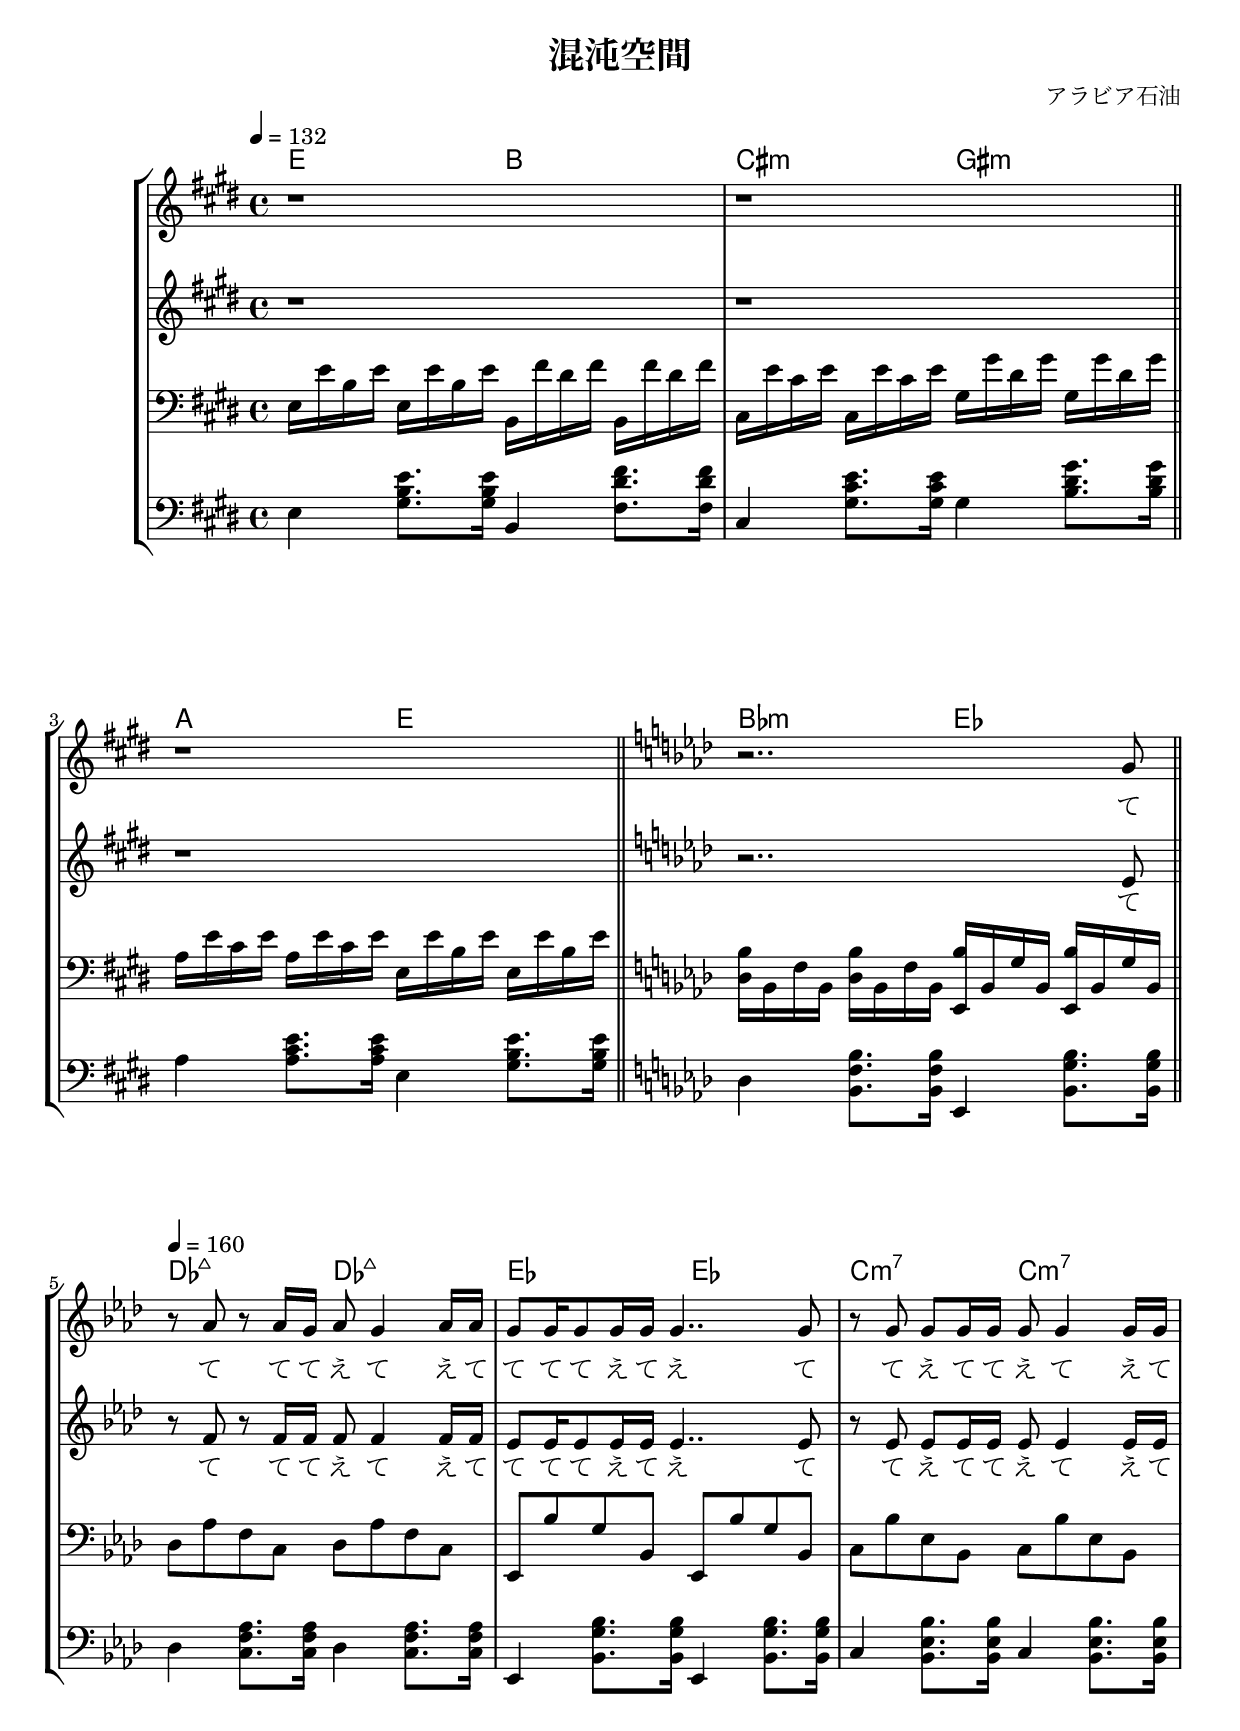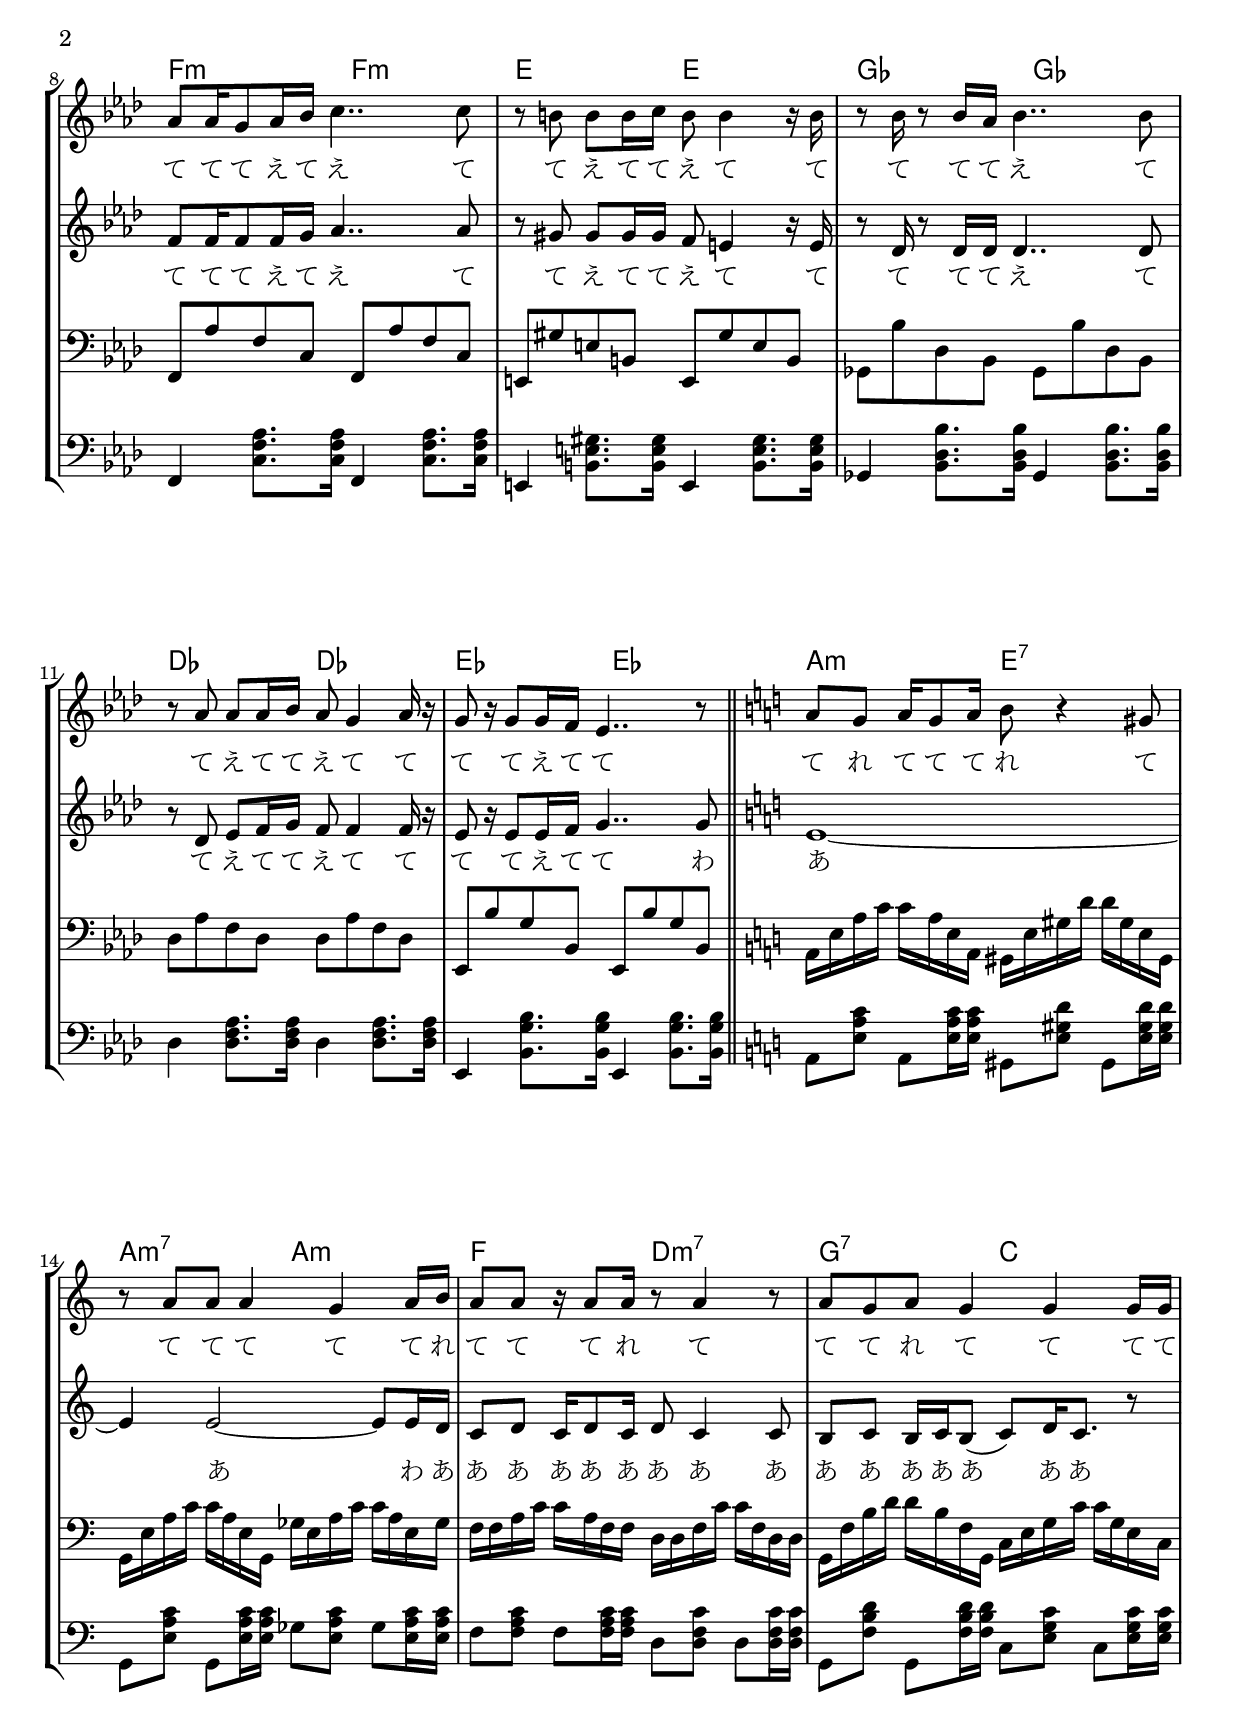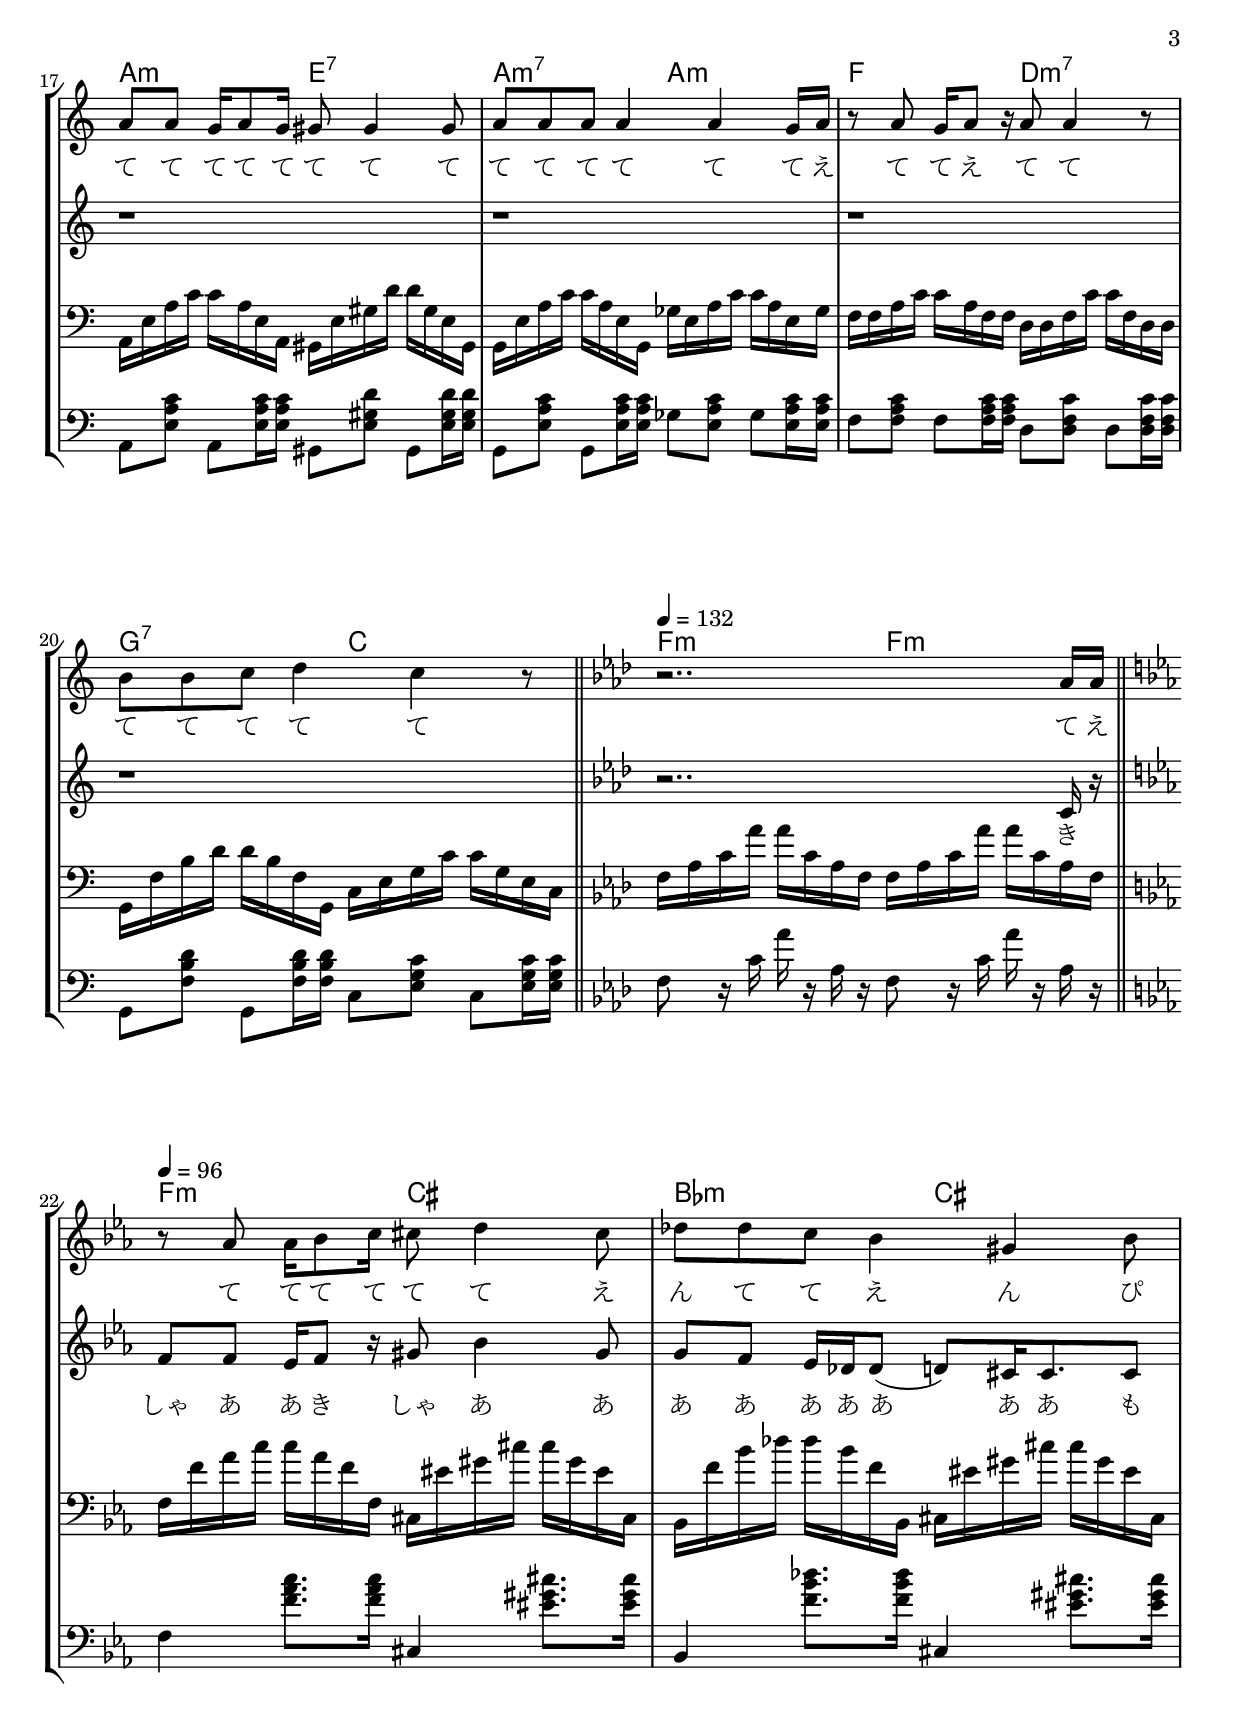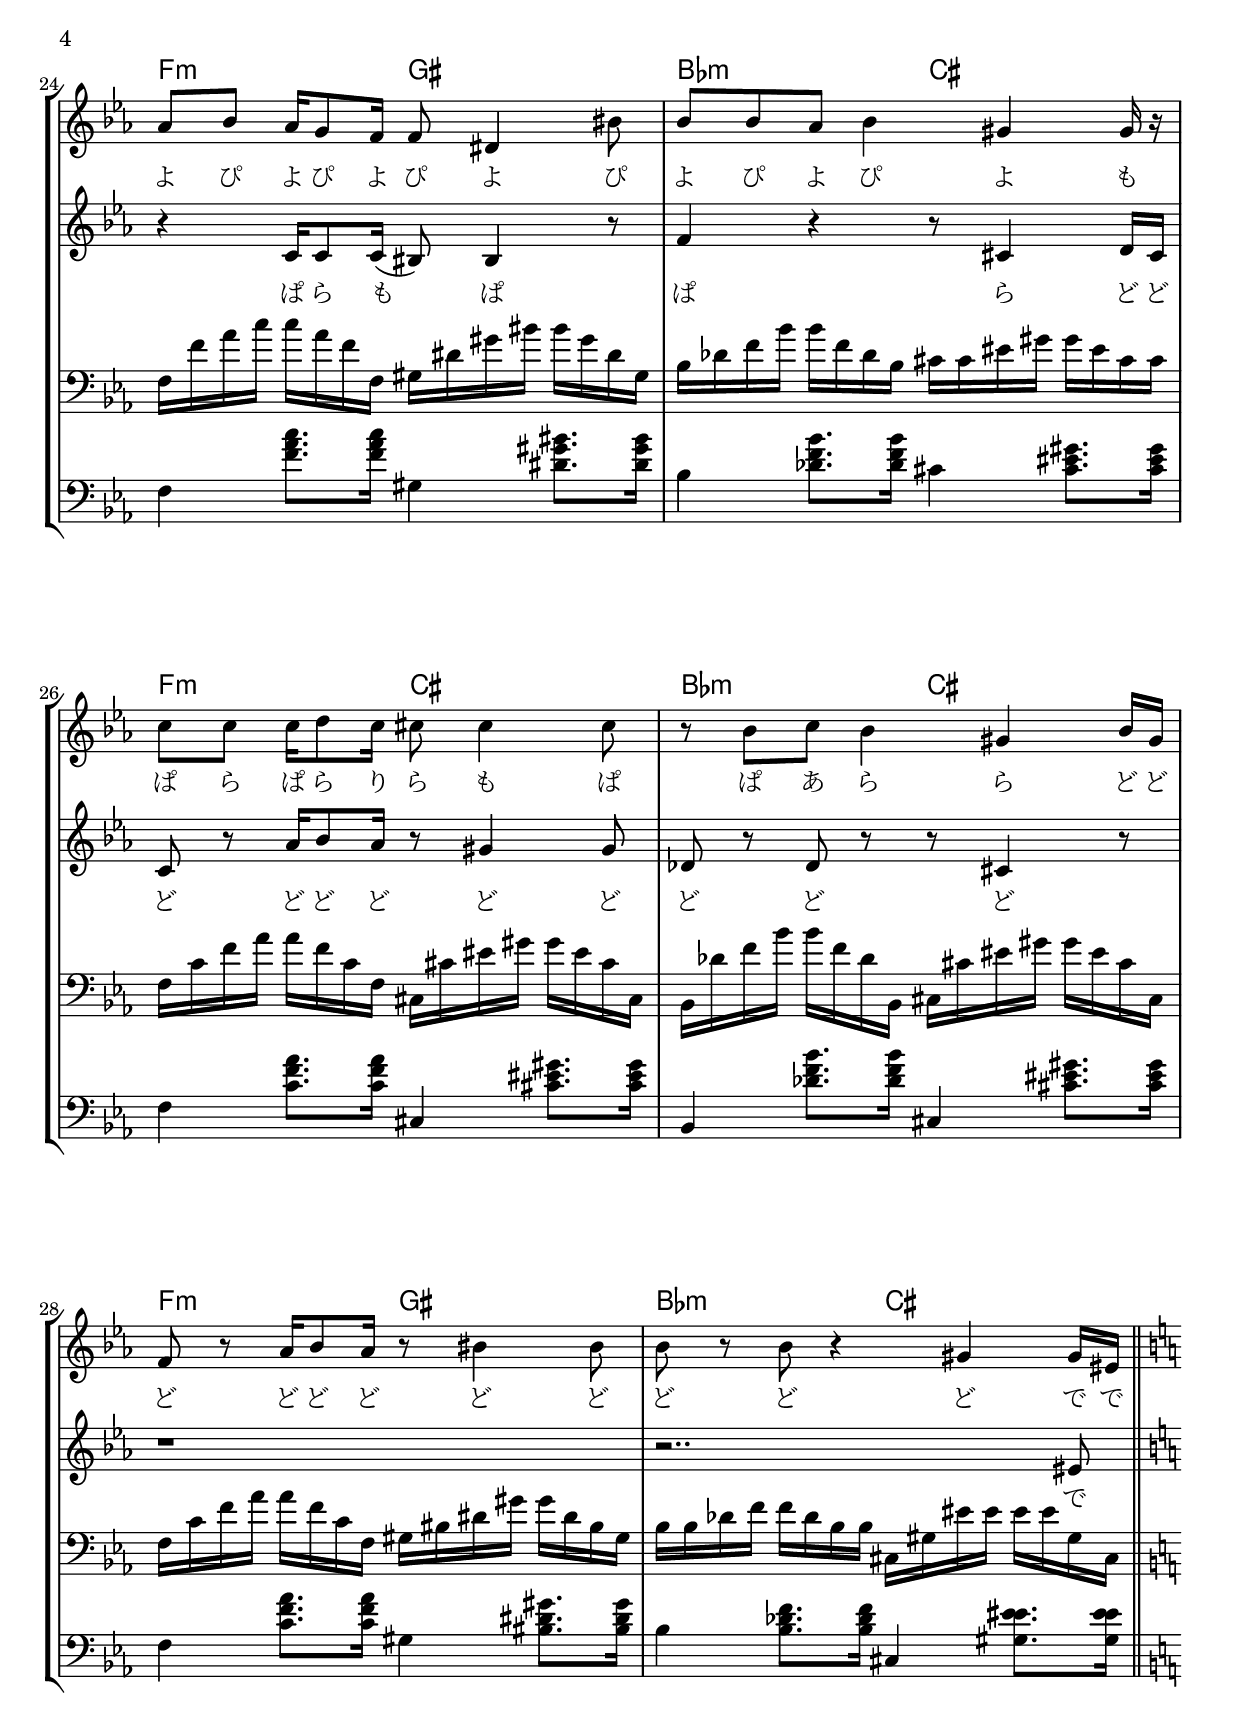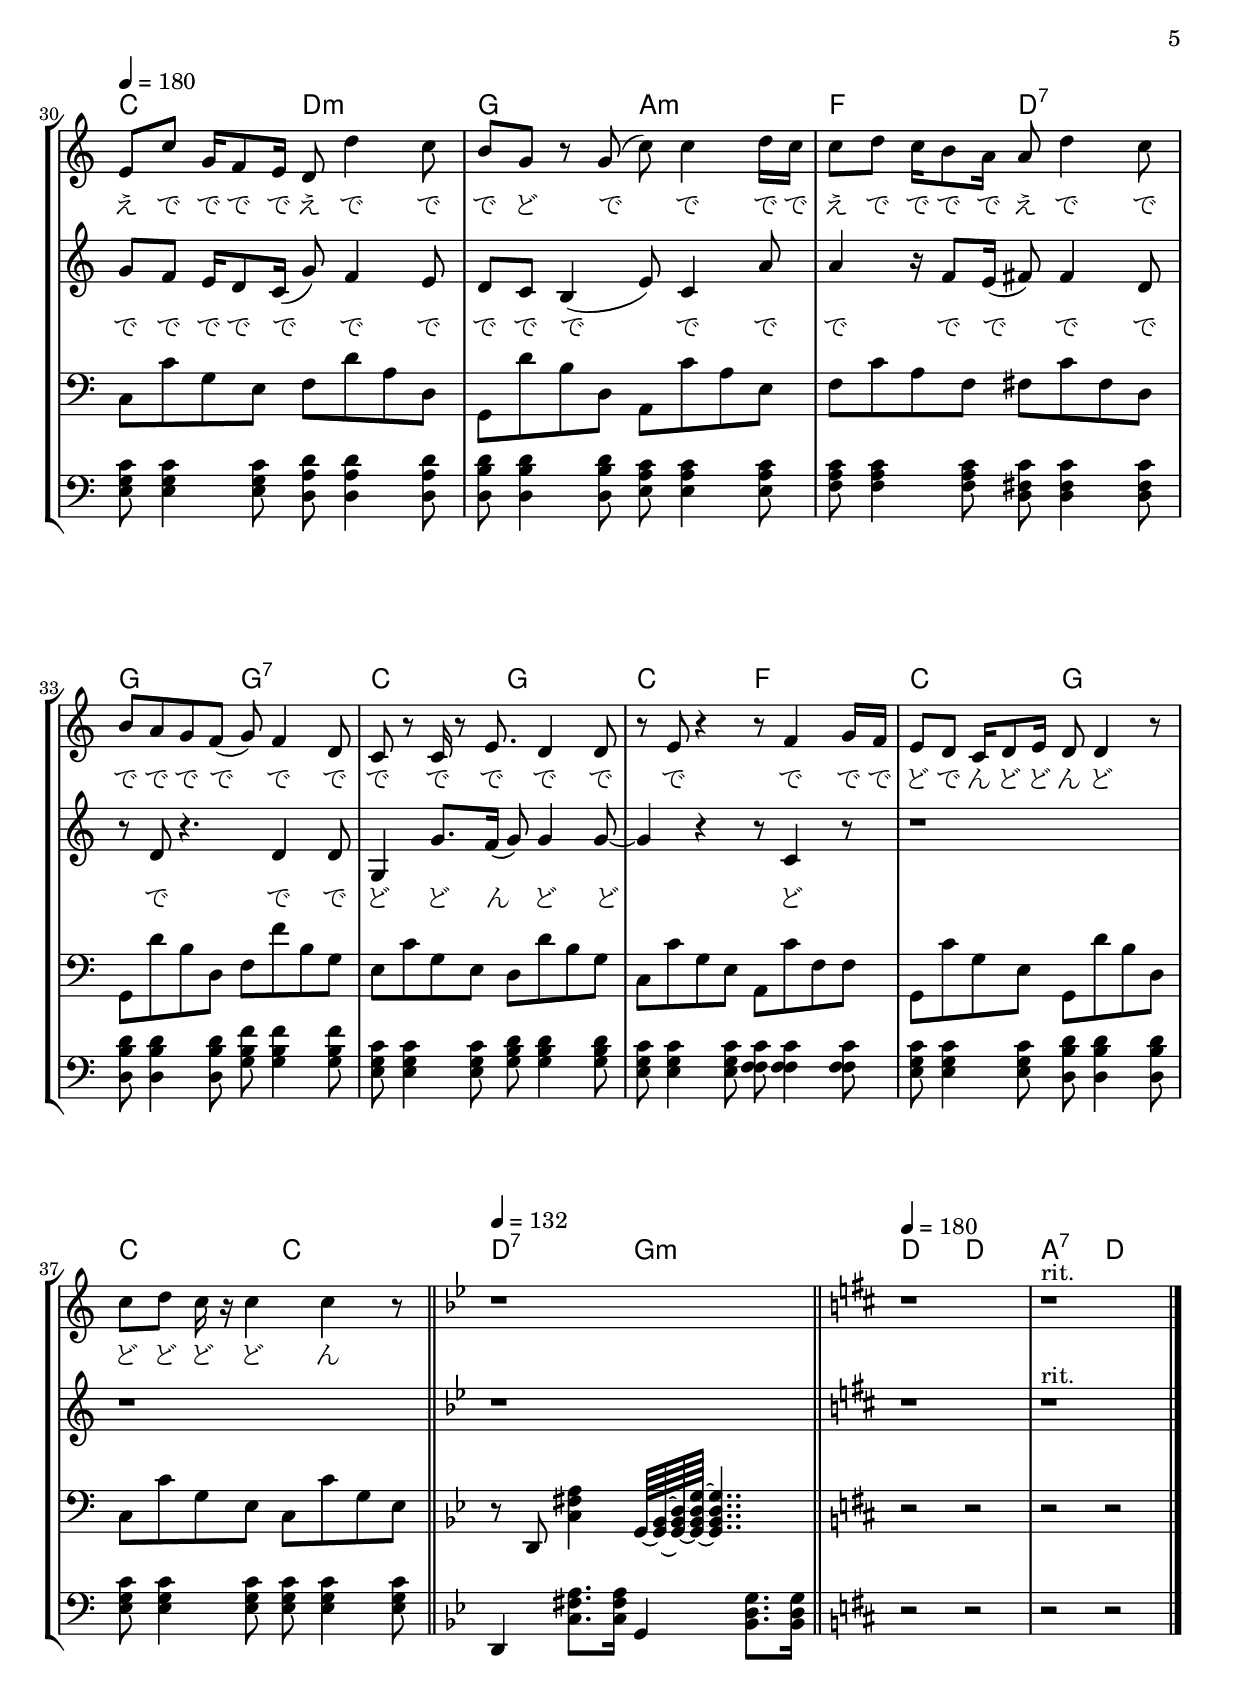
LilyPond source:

\version "2.12.1"

\header {
	title = \markup {混沌空間}
	composer = \markup \center-column {アラビア石油}
}

harmony = \chordmode {
	e2 b cis:m gis:m 

	a e 

	bes:m es 

	des:maj7 des:maj7 es es c:min7 c:min7 f:m f:m e e ges ges des des es es 

	a:m e:7 a:min7 a:m f d:min7 g:7 c a:m e:7 a:min7 a:m f d:min7 g:7 c 

	f:m f:m 

	f:m cis bes:m cis f:m gis bes:m cis f:m cis bes:m cis f:m gis bes:m cis 

	c d:m g a:m f d:7 g g:7 c g c f c g c c 

	d:7 g:m 

	d d a:7 d 
}

melody = {
	\key e \major
	\tempo 4 = 132
	r1 | r1   
	r1   
	\key as \major
	r2.. 
	\set Staff.midiInstrument = #"Distorted Guitar"
	g'8 
		\tempo 4 = 160
r8  as'8  r8  as'16  g'16  as'8  g'4  as'16  as'16 
	g'8  g'16  g'8  g'16  g'16  g'4..  g'8 
	r8  g'8  g'8  g'16  g'16  g'8  g'4  g'16  g'16 
	as'8  as'16  g'8  as'16  bes'16  c''4..  c''8 
	r8  b'8  b'8  b'16  c''16  b'8  b'4  r16  b'16 
	r8  bes'16  r8  bes'16  as'16  bes'4..  bes'8 
	r8  as'8  as'8  as'16  bes'16  as'8  g'4  as'16  r16 
	g'8  r16  g'8  g'16  f'16  es'4..  	\set Staff.midiInstrument = #"Glockenspiel"
	r8 
		\key c \major
a'8  g'8  a'16  g'8  a'16  b'8  r4  gis'8 
	r8  a'8  a'8  a'4  g'4  a'16  b'16 
	a'8  a'8  r16  a'8  a'16  r8  a'4  r8 
	a'8  g'8  a'8  g'4  g'4  g'16  g'16 
	a'8  a'8  g'16  a'8  g'16  gis'8  gis'4  gis'8 
	a'8  a'8  a'8  a'4  a'4  g'16  a'16 
	r8  a'8  g'16  a'8  r16  a'8  a'4  r8 
	b'8  b'8  c''8  d''4  c''4  	r8 	\key as \major
	\tempo 4 = 132
	r2.. 
	\set Staff.midiInstrument = #"Harpsichord"
	as'16  as'16 
		\key es \major
	\tempo 4 = 96
r8  as'8  as'16  bes'8  c''16  cis''8  d''4  cis''8 
	des''8  des''8  c''8  bes'4  gis'4  bes'8 
	as'8  bes'8  as'16  g'8  f'16  f'8  dis'4  bis'8 
	bes'8  bes'8  as'8  bes'4  gis'4  gis'16  r16 
	c''8  c''8  c''16  d''8  c''16  cis''8  cis''4  cis''8 
	r8  bes'8  c''8  bes'4  gis'4  bes'16  gis'16 
	f'8  r8  as'16  bes'8  as'16  r8  bis'4  bis'8 
	bes'8  r8  bes'8  r4  gis'4  	\set Staff.midiInstrument = #"Clav"
	gis'16  eis'16 
		\key c \major
	\tempo 4 = 180
e'8  c''8  g'16  f'8  e'16  d'8  d''4  c''8 
	b'8  g'8  r8  g'8  (c''8)  c''4  d''16  c''16 
	c''8  d''8  c''16  b'8  a'16  a'8  d''4  c''8 
	b'8  a'8  g'8  f'8  (g'8)  f'4  d'8 
	c'8  r8  c'16  r8  e'8.  d'4  d'8 
	r8  e'8  r4  r8  f'4  g'16  f'16 
	e'8  d'8  c'16  d'8  e'16  d'8  d'4  r8 
	c''8  d''8  c''16  r16  c''4  c''4  	r8 	\key bes \major
	\tempo 4 = 132
	r1   
	\key d \major
	\tempo 4 = 180
	r1 | r1^"rit." \bar "|."
}

words = \lyricmode {
	
	
	
	て  て  て  て  え  て  え  て  て  て  て  え  て  え  て  て  え  て  て  え  て  え  て  て  て  て  え  て  え  て  て  え  て  て  え  て  て  て  て  て  え  て  て  え  て  て  え  て  て  て  て  え  て  て  
	て  れ  て  て  て  れ  て  て  て  て  て  て  れ  て  て  て  れ  て  て  て  れ  て  て  て  て  て  て  て  て  て  て  て  て  て  て  て  て  て  て  え  て  て  え  て  て  て  て  て  て  て  
	
	て  え  て  て  て  て  て  て  え  ん  て  て  え  ん  ぴ  よ  ぴ  よ  ぴ  よ  ぴ  よ  ぴ  よ  ぴ  よ  ぴ  よ  も  ぱ  ら  ぱ  ら  り  ら  も  ぱ  ぱ  あ  ら  ら  ど  ど  ど  ど  ど  ど  ど  ど  ど  ど  ど  
	で  で  え  で  で  で  で  え  で  で  で  ど  で  で  で  で  え  で  で  で  で  え  で  で  で  で  で  で  で  で  で  で  で  で  で  で  で  で  で  ど  で  ん  ど  ど  ん  ど  ど  ど  ど  ど  ん  
	
	
}

secondmelody = {
	\key e \major
	\tempo 4 = 132
	r1 | r1   
	r1   
	\key as \major
	r2.. 
	\set Staff.midiInstrument = #"Acoustic Bass"
	es'8 
		\tempo 4 = 160
r8  f'8  r8  f'16  f'16  f'8  f'4  f'16  f'16 
	es'8  es'16  es'8  es'16  es'16  es'4..  es'8 
	r8  es'8  es'8  es'16  es'16  es'8  es'4  es'16  es'16 
	f'8  f'16  f'8  f'16  g'16  as'4..  as'8 
	r8  gis'8  gis'8  gis'16  gis'16  f'8  e'4  r16  e'16 
	r8  des'16  r8  des'16  des'16  des'4..  des'8 
	r8  des'8  es'8  f'16  g'16  f'8  f'4  f'16  r16 
	es'8  r16  es'8  es'16  f'16  g'4..  	\set Staff.midiInstrument = #"Lead 6 (voice)"
	g'8 
		\key c \major
e'1~ 
	e'4  e'2~e'8  e'16  d'16 
	c'8  d'8  c'16  d'8  c'16  d'8  c'4  c'8 
	b8  c'8  b16  c'16  b8  (c'8)  d'16  c'8.  	r8 r1 r1 r1 r1 	\key as \major
	\tempo 4 = 132
	r2.. 
	\set Staff.midiInstrument = #"Bird Tweet"
	c'16  r16 
		\key es \major
	\tempo 4 = 96
f'8  f'8  es'16  f'8  r16  gis'8  bes'4  gis'8 
	g'8  f'8  es'16  des'16  des'8  (d'8)  cis'16  cis'8.  cis'8 
	r4  c'16  c'8  c'16  (bis8)  bis4  r8 
	f'4  r4  r8  cis'4  d'16  cis'16 
	c'8  r8  as'16  bes'8  as'16  r8  gis'4  gis'8 
	des'8  r8  des'8  r8  r8  cis'4  	r8 r1 r2.. 	\set Staff.midiInstrument = #"Taiko Drum"
	eis'8 
		\key c \major
	\tempo 4 = 180
g'8  f'8  e'16  d'8  c'16  (g'8)  f'4  e'8 
	d'8  c'8  b4  (e'8)  c'4  a'8 
	a'4  r16  f'8  e'16  (fis'8)  fis'4  d'8 
	r8  d'8  r4.  d'4  d'8 
	g4  g'8.  f'16  (g'8)  g'4  g'8~ 
	g'4  r4  r8  c'4  	r8 r1 r1 	\key bes \major
	\tempo 4 = 132
	r1   
	\key d \major
	\tempo 4 = 180
	r1 | r1^"rit." \bar "|."
}

secondwords = \lyricmode {
	
	
	
	て  て  て  て  え  て  え  て  て  て  て  え  て  え  て  て  え  て  て  え  て  え  て  て  て  て  え  て  え  て  て  え  て  て  え  て  て  て  て  て  え  て  て  え  て  て  え  て  て  て  て  え  て  て  
	わ  あ  あ  わ  あ  あ  あ  あ  あ  あ  あ  あ  あ  あ  あ  あ  あ  あ  あ  あ  
	
	き  しゃ  あ  あ  き  しゃ  あ  あ  あ  あ  あ  あ  あ  あ  あ  も  ぱ  ら  も  ぱ  ぱ  ら  ど  ど  ど  ど  ど  ど  ど  ど  ど  ど  ど  
	で  で  で  で  で  で  で  で  で  で  で  で  で  で  で  で  で  で  で  で  で  ど  ど  ん  ど  ど  ど  
	
	
}

tempochange = {
	\tempo 4 = 132
	r1 | r1 \bar "||"
	\tempo 4 = 132
	r1 \bar "||"
	\tempo 4 = 132
	r1 \bar "||"
	\tempo 4 = 160
	r1 | r1 | r1 | r1 | r1 | r1 | r1 | r1 \bar "||"
	\tempo 4 = 160
	r1 | r1 | r1 | r1 | r1 | r1 | r1 | r1 \bar "||"
	\tempo 4 = 132
	r1 \bar "||"
	\tempo 4 = 96
	r1 | r1 | r1 | r1 | r1 | r1 | r1 | r1 \bar "||"
	\tempo 4 = 180
	r1 | r1 | r1 | r1 | r1 | r1 | r1 | r1 \bar "||"
	\tempo 4 = 132
	r1 \bar "||"
	\tempo 4 = 180
	r1 | \tempo 4 = 135 r2 \tempo 4 = 120 r2 \bar "|."
}

mainacc = {
	\clef bass
	\set Staff.midiInstrument = #"Flute"
	\key e \major
	\tempo 4 = 132
	e16 e' b e' e e' b e'
	b,16 fis' dis' fis' b, fis' dis' fis'
	cis16 e' cis' e' cis e' cis' e'
	gis16 gis' dis' gis' gis gis' dis' gis'
	\bar "||"

	\set Staff.midiInstrument = #"Flute"
	a16 e' cis' e' a e' cis' e'
	e16 e' b e' e e' b e'
	\bar "||"

	\set Staff.midiInstrument = #"Flute"
	\key as \major
	<des bes>16 bes, f bes, <des bes> bes, f bes,
	<es, bes>16 bes, g bes, <es, bes> bes, g bes,
	\bar "||"

	\set Staff.midiInstrument = #"Fiddle"
	\tempo 4 = 160
	des8 as f c
	des8 as f c
	es,8 bes g bes,
	es,8 bes g bes,
	c8 bes es bes,
	c8 bes es bes,
	f,8 as f c
	f,8 as f c
	e,8 gis e b,
	e,8 gis e b,
	ges,8 bes des bes,
	ges,8 bes des bes,
	des8 as f des
	des8 as f des
	es,8 bes g bes,
	es,8 bes g bes,
	\bar "||"

	\set Staff.midiInstrument = #"Fiddle"
	\key c \major
	a,16 e a c' c' a e a,
	gis,16 e gis d' d' gis e gis,
	g,16 e a c' c' a e g,
	ges16 e a c' c' a e ges
	f16 f a c' c' a f f
	d16 d f c' c' f d d
	g,16 f b d' d' b f g,
	c16 e g c' c' g e c
	a,16 e a c' c' a e a,
	gis,16 e gis d' d' gis e gis,
	g,16 e a c' c' a e g,
	ges16 e a c' c' a e ges
	f16 f a c' c' a f f
	d16 d f c' c' f d d
	g,16 f b d' d' b f g,
	c16 e g c' c' g e c
	\bar "||"

	\set Staff.midiInstrument = #"Bagpipe"
	\key as \major
	\tempo 4 = 132
	f16 as c' as' as' c' as f
	f16 as c' as' as' c' as f
	\bar "||"

	\set Staff.midiInstrument = #"Koto"
	\key es \major
	\tempo 4 = 96
	f16 f' as' c'' c'' as' f' f
	cis16 eis' gis' cis'' cis'' gis' eis' cis
	bes,16 f' bes' des'' des'' bes' f' bes,
	cis16 eis' gis' cis'' cis'' gis' eis' cis
	f16 f' as' c'' c'' as' f' f
	gis16 dis' gis' bis' bis' gis' dis' gis
	bes16 des' f' bes' bes' f' des' bes
	cis'16 cis' eis' gis' gis' eis' cis' cis'
	f16 c' f' as' as' f' c' f
	cis16 cis' eis' gis' gis' eis' cis' cis
	bes,16 des' f' bes' bes' f' des' bes,
	cis16 cis' eis' gis' gis' eis' cis' cis
	f16 c' f' as' as' f' c' f
	gis16 bis dis' gis' gis' dis' bis gis
	bes16 bes des' f' f' des' bes bes
	cis16 gis eis' eis' eis' eis' gis cis
	\bar "||"

	\set Staff.midiInstrument = #"Banjo"
	\key c \major
	\tempo 4 = 180
	c8 c' g e
	f8 d' a d
	g,8 d' b d
	a,8 c' a e
	f8 c' a f
	fis8 c' fis d
	g,8 d' b d
	f8 f' b g
	e8 c' g e
	d8 d' b g
	c8 c' g e
	a,8 c' f f
	g,8 c' g e
	g,8 d' b d
	c8 c' g e
	c8 c' g e
	\bar "||"

	\set Staff.midiInstrument = #"Choir Aahs"
	\key bes \major
	\tempo 4 = 132
	r8 d,8 <c fis a>4
	g,64~ <g,~ bes,~> <g,~ bes,~ d~> <g, bes, d g>~ <g, bes, d g>4..
	\bar "||"

	\set Staff.midiInstrument = #"Acoustic grand"
	\key d \major
	\tempo 4 = 180
	r2
	r2
	r2
	r2
	\bar "|."
}

subacc = {
	\clef bass
	\set Staff.midiInstrument = #"Bright Acoustic"
	\key e \major
	\tempo 4 = 132
	e4 <gis b e'>8. <gis b e'>16
	b,4 <fis dis' fis'>8. <fis dis' fis'>16
	cis4 <gis cis' e'>8. <gis cis' e'>16
	gis4 <b dis' gis'>8. <b dis' gis'>16
	\bar "||"

	\set Staff.midiInstrument = #"Bright Acoustic"
	a4 <a cis' e'>8. <a cis' e'>16
	e4 <gis b e'>8. <gis b e'>16
	\bar "||"

	\set Staff.midiInstrument = #"Bright Acoustic"
	\key as \major
	des4 <bes, f bes>8. <bes, f bes>16
	es,4 <bes, g bes>8. <bes, g bes>16
	\bar "||"

	\set Staff.midiInstrument = #"Lead 3 (calliope)"
	\tempo 4 = 160
	des4 <c f as>8. <c f as>16
	des4 <c f as>8. <c f as>16
	es,4 <bes, g bes>8. <bes, g bes>16
	es,4 <bes, g bes>8. <bes, g bes>16
	c4 <bes, es bes>8. <bes, es bes>16
	c4 <bes, es bes>8. <bes, es bes>16
	f,4 <c f as>8. <c f as>16
	f,4 <c f as>8. <c f as>16
	e,4 <b, e gis>8. <b, e gis>16
	e,4 <b, e gis>8. <b, e gis>16
	ges,4 <bes, des bes>8. <bes, des bes>16
	ges,4 <bes, des bes>8. <bes, des bes>16
	des4 <des f as>8. <des f as>16
	des4 <des f as>8. <des f as>16
	es,4 <bes, g bes>8. <bes, g bes>16
	es,4 <bes, g bes>8. <bes, g bes>16
	\bar "||"

	\set Staff.midiInstrument = #"Piccolo"
	\key c \major
	a,8 <e a c'> a, <e a c'>16 <e a c'>
	gis,8 <e gis d'> gis, <e gis d'>16 <e gis d'>
	g,8 <e a c'> g, <e a c'>16 <e a c'>
	ges8 <e a c'> ges <e a c'>16 <e a c'>
	f8 <f a c'> f <f a c'>16 <f a c'>
	d8 <d f c'> d <d f c'>16 <d f c'>
	g,8 <f b d'> g, <f b d'>16 <f b d'>
	c8 <e g c'> c <e g c'>16 <e g c'>
	a,8 <e a c'> a, <e a c'>16 <e a c'>
	gis,8 <e gis d'> gis, <e gis d'>16 <e gis d'>
	g,8 <e a c'> g, <e a c'>16 <e a c'>
	ges8 <e a c'> ges <e a c'>16 <e a c'>
	f8 <f a c'> f <f a c'>16 <f a c'>
	d8 <d f c'> d <d f c'>16 <d f c'>
	g,8 <f b d'> g, <f b d'>16 <f b d'>
	c8 <e g c'> c <e g c'>16 <e g c'>
	\bar "||"

	\set Staff.midiInstrument = #"Melodic Tom"
	\key as \major
	\tempo 4 = 132
	f8r16c'16as'16r16as16r16
	f8r16c'16as'16r16as16r16
	\bar "||"

	\set Staff.midiInstrument = #"Lead 1 (square)"
	\key es \major
	\tempo 4 = 96
	f4 <f' as' c''>8. <f' as' c''>16
	cis4 <eis' gis' cis''>8. <eis' gis' cis''>16
	bes,4 <f' bes' des''>8. <f' bes' des''>16
	cis4 <eis' gis' cis''>8. <eis' gis' cis''>16
	f4 <f' as' c''>8. <f' as' c''>16
	gis4 <dis' gis' bis'>8. <dis' gis' bis'>16
	bes4 <des' f' bes'>8. <des' f' bes'>16
	cis'4 <cis' eis' gis'>8. <cis' eis' gis'>16
	f4 <c' f' as'>8. <c' f' as'>16
	cis4 <cis' eis' gis'>8. <cis' eis' gis'>16
	bes,4 <des' f' bes'>8. <des' f' bes'>16
	cis4 <cis' eis' gis'>8. <cis' eis' gis'>16
	f4 <c' f' as'>8. <c' f' as'>16
	gis4 <bis dis' gis'>8. <bis dis' gis'>16
	bes4 <bes des' f'>8. <bes des' f'>16
	cis4 <gis eis' eis'>8. <gis eis' eis'>16
	\bar "||"

	\set Staff.midiInstrument = #"Pan Flute"
	\key c \major
	\tempo 4 = 180
	<e g c'>8 <e g c'>4 <e g c'>8
	<d a d'>8 <d a d'>4 <d a d'>8
	<d b d'>8 <d b d'>4 <d b d'>8
	<e a c'>8 <e a c'>4 <e a c'>8
	<f a c'>8 <f a c'>4 <f a c'>8
	<d fis c'>8 <d fis c'>4 <d fis c'>8
	<d b d'>8 <d b d'>4 <d b d'>8
	<g b f'>8 <g b f'>4 <g b f'>8
	<e g c'>8 <e g c'>4 <e g c'>8
	<g b d'>8 <g b d'>4 <g b d'>8
	<e g c'>8 <e g c'>4 <e g c'>8
	<f f c'>8 <f f c'>4 <f f c'>8
	<e g c'>8 <e g c'>4 <e g c'>8
	<d b d'>8 <d b d'>4 <d b d'>8
	<e g c'>8 <e g c'>4 <e g c'>8
	<e g c'>8 <e g c'>4 <e g c'>8
	\bar "||"

	\set Staff.midiInstrument = #"Voice Oohs"
	\key bes \major
	\tempo 4 = 132
	d,4 <c fis a>8. <c fis a>16
	g,4 <bes, d g>8. <bes, d g>16
	\bar "||"

	\set Staff.midiInstrument = #"Acoustic grand"
	\key d \major
	\tempo 4 = 180
	r2
	r2
	r2
	r2
	\bar "|."
}

percA = {
	\drummode {
	\times 16/12{ r8 hh8. hh8. hh8. hh16 } |\times 16/24{ hh4. hh1 r8 } \bar "||"
	\times 16/24{ hh4. hh1 r8 } \bar "||"
	\times 16/24{ hh4. hh1 r8 } \bar "||"
	cymc1  |r1  |r1  |r1  |cymc1  |r1  |r1  |r1  \bar "||"
	r8 cymr8 cymr8 cymr8 cymr8 cymr8 cymr8 cymr8  |cymr8 cymr8 cymr8 cymr8 cymr8 cymr8 cymr8 cymr8  |cymr8 cymr8 cymr8 cymr8 cymr8 cymr8 cymr8 cymr8  |cymr8 cymr8 cymr8 cymr8 cymr8 cymr8 cymr8 cymr8  |r8 cymr8 cymr8 cymr8 cymr8 cymr8 cymr8 cymr8  |cymr8 cymr8 cymr8 cymr8 cymr8 cymr8 cymr8 cymr8  |cymr8 cymr8 cymr8 cymr8 cymr8 cymr8 cymr8 cymr8  |cymr8 cymr8 cymr4 cymr8 cymr4.  \bar "||"
	r8 hh4 hh4 hh4 hh8  \bar "||"
	\times 16/12{ r8 hh8. hh8. hh8. hh16 } |\times 16/12{ r8 hh8. hh16 hh4 r16 hh16 } |\times 16/12{ r8 hh8. hh8. hh8. hh16 } |\times 16/12{ hh4. hh8 hh8 hh8 } |\times 16/12{ r8 hh8. hh8. hh8. hh16 } |\times 16/12{ r8 hh8. hh16 hh4 r16 hh16 } |\times 16/12{ r8 hh8. hh8. hh8. hh16 } |\times 16/24{ hh4. hh1 r8 } \bar "||"
	r8 hh4 hh4 hh4 hh8  |r8 hh4 hh4 hh8 hh16 hh16 hh16 hh16  |r8 hh4 hh4 hh4 hh8  |r8 hh4 hh4 hh8 hh16 hh16 hh16 hh16  |r8 hh4 hh4 hh4 hh8  |r8 hh4 hh4 hh8 hh16 hh16 hh16 hh16  |r8 hh4 hh4 hh4 hh8  |r8 hh4 hh4 hh8 hh16 hh16 hh16 hh16  \bar "||"
	r1 \bar "||"
	r4 sn2 sn8. sn16  |r8 sn8 sn4 sn8 sn8 sn16 sn8 sn16  \bar "|."
	}
}

percB = {
	\drummode {
	\times 16/12{ r2. } |\times 16/24{ r8 sn8 sn4 sn16 sn16 sn4 sn2 r8 } \bar "||"
	\times 16/24{ r8 sn8 sn4 sn16 sn16 sn4 sn2 r8 } \bar "||"
	\times 16/24{ r8 sn8 sn4 sn16 sn16 sn4 sn2 r8 } \bar "||"
	r8 hho8 hho8 hho8 hho8 hho8 hho8 hho8  |hho8 hho8 hho8 hho8 hho8 hho8 hho8 hho8  |hho8 hho8 hho8 hho8 hho8 hho8 hho8 hho8  |hho8 hho8 hho8 hho8 hho8 hho4.  |r8 hho8 hho8 hho8 hho8 hho8 hho8 hho8  |hho8 hho8 hho8 hho8 hho8 hho8 hho8 hho8  |hho8 hho8 hho8 hho8 hho8 hho8 hho8 hho8  |hho8 hho8 hho8 hho8 hho8 hho4.  \bar "||"
	r4 sn8 sn4. sn4  |r4 sn8 sn4. sn4  |r4 sn8 sn4. sn4  |r4 sn8 sn4. sn4  |r4 sn8 sn4. sn4  |r4 sn8 sn4. sn4  |r4 sn8 sn4. sn4  |r8 sn8 sn4 sn8 sn8 sn16 sn16 sn16 sn16  \bar "||"
	r8 sn4 sn4 sn4 sn8  \bar "||"
	\times 16/12{ r2. } |\times 16/12{ r4. sn8. sn16 sn8 } |\times 16/12{ r2. } |\times 16/12{ r4 r16 sn16 sn8 sn8 sn8 } |\times 16/12{ r2. } |\times 16/12{ r4. sn8. sn16 sn8 } |\times 16/12{ r2. } |\times 16/24{ r8 sn8 sn4 sn16 sn16 sn4 sn2 r8 } \bar "||"
	r8 sn4 sn4 sn4 sn8  |r8 sn4 sn4 sn8 sn16 sn16 sn16 sn16  |r8 sn4 sn4 sn4 sn8  |r8 sn4 sn4 sn8 sn16 sn16 sn16 sn16  |r8 sn4 sn4 sn4 sn8  |r8 sn4 sn4 sn8 sn16 sn16 sn16 sn16  |r8 sn4 sn4 sn4 sn8  |r8 sn4 sn4 sn8 sn16 sn16 sn16 sn16  \bar "||"
	r1 \bar "||"
	r4. r16 tommh8 tommh4. r16  |r1  \bar "|."
	}
}

percC = {
	\drummode {
	\times 16/12{ bd4. bd4. } |\times 16/24{ bd4. bd4. bd4 bd4. bd8 } \bar "||"
	\times 16/24{ bd4. bd4. bd4 bd4. bd8 } \bar "||"
	\times 16/24{ bd4. bd4. bd4 bd4. bd8 } \bar "||"
	r1  |r1  |r1  |r2. hh4  |r1  |r1  |r1  |r2. hh4  \bar "||"
	bd4 bd4 bd4 bd4  |bd4 bd4 bd8 bd8 bd4  |bd4 bd4 bd4 bd4  |bd4 bd4 bd8 bd8 bd4  |bd4 bd4 bd4 bd4  |bd4 bd4 bd8 bd8 bd4  |bd4 bd4 bd4 bd4  |bd4. bd8 bd4 bd8 bd8  \bar "||"
	bd16 bd4. r16 bd16 bd8. bd4  \bar "||"
	\times 16/12{ bd4. bd4. } |\times 16/12{ bd4 r16 bd8. bd4 } |\times 16/12{ bd4. bd4. } |\times 16/12{ bd8 bd16 bd4 bd8 bd8. } |\times 16/12{ bd4. bd4. } |\times 16/12{ bd4 r16 bd8. bd4 } |\times 16/12{ bd4. bd4. } |\times 16/24{ bd4. bd4. bd4 bd4. bd8 } \bar "||"
	bd16 bd4. r16 bd16 bd8. bd4  |r1  |bd16 bd4. r16 bd16 bd8. bd4  |r1  |bd16 bd4. r16 bd16 bd8. bd4  |r1  |bd16 bd4. r16 bd16 bd8. bd4  |r1  \bar "||"
	r1 \bar "||"
	r8 toml8 toml8 toml8 toml8 toml8 toml8 toml8  |toml8 toml8 toml8 toml8 toml8 toml8 toml8 toml8  \bar "|."
	}
}

percD = {
	\drummode {
	\times 16/12{ r8. hho4. hho8. } |\times 16/24{ r1 r2 } \bar "||"
	\times 16/24{ r1 r2 } \bar "||"
	\times 16/24{ r1 r2 } \bar "||"
	r8 sn4 sn4 sn4 sn8  |r8 sn4 sn4 sn4 sn8  |r8 sn4 sn4 sn4 sn8  |r8 sn4 sn4 sn8. sn16 sn16 sn16  |r8 sn4 sn4 sn4 sn8  |r8 sn4 sn4 sn4 sn8  |r8 sn4 sn4 sn4 sn8  |r8 sn4 sn4 sn8. sn16 sn16 sn16  \bar "||"
	cymc1  |r1 |r1 |r1 |cymc1  |r1 |r1 |r1 \bar "||"
	r2 r16 cymc16 cymc4.  \bar "||"
	\times 16/12{ r8. hho4. hho8. } |\times 16/12{ r8. hho2 r16 } |\times 16/12{ r8. hho4. hho8. } |\times 16/12{ r8. hho2 r16 } |\times 16/12{ r8. hho4. hho8. } |\times 16/12{ r8. hho2 r16 } |\times 16/12{ r8. hho4. hho8. } |\times 16/24{ r1 r2 } \bar "||"
	r2 r16 cymc16 cymc4.  |r4 cymc16 cymc2 cymc8.  |r2 r16 cymc16 cymc4.  |r4 cymc16 cymc2 cymc8.  |r2 r16 cymc16 cymc4.  |r4 cymc16 cymc2 cymc8.  |r2 r16 cymc16 cymc4.  |r4 cymc16 cymc2 cymc8.  \bar "||"
	r1 \bar "||"
	r1  |r4. r16 tomfh2 r16  \bar "|."
	}
}

percE = {
	\drummode {
	\times 16/12{ hhp4. hhp4. } |\times 16/24{ r4 hhp2 hhp2. } \bar "||"
	\times 16/24{ r4 hhp2 hhp2. } \bar "||"
	\times 16/24{ r4 hhp2 hhp2. } \bar "||"
	bd4 bd16 bd8. bd8. bd8 bd8.  |bd4 bd16 bd8. bd16 bd8 bd8 bd8.  |bd4 bd16 bd8. bd8. bd8 bd8.  |bd4 bd16 bd8. bd16 bd8. bd4  |bd4 bd16 bd8. bd8. bd8 bd8.  |bd4 bd16 bd8. bd16 bd8 bd8 bd8.  |bd4 bd16 bd8. bd8. bd8 bd8.  |bd4 bd16 bd8. bd16 bd8. bd4  \bar "||"
	r1 |r1 |r1 |r1 |r1 |r1 |r1 |r4 r16 hhp8 hhp2 r16  \bar "||"
	r1  \bar "||"
	\times 16/12{ hhp4. hhp4. } |\times 16/12{ hhp2 hhp4 } |\times 16/12{ hhp4. hhp4. } |\times 16/12{ r8 hhp4 r16 hhp8 hhp8 hhp16 } |\times 16/12{ hhp4. hhp4. } |\times 16/12{ hhp2 hhp4 } |\times 16/12{ hhp4. hhp4. } |\times 16/24{ r4 hhp2 hhp2. } \bar "||"
	r1  |tomfh16 tomfh2. r8.  |r1  |tomfh16 tomfh2. r8.  |r1  |tomfh16 tomfh2. r8.  |r1  |tomfh16 tomfh2. r8.  \bar "||"
	r1 \bar "||"
	bd4. r16 bd8. bd4.  |bd4. bd8 bd4 r16 bd8.  \bar "|."
	}
}

percF = {
	\drummode {
	\times 16/12{ r2. } |\times 16/24{ r1 r8 tomml8 tomml4 } \bar "||"
	\times 16/24{ r1 r8 tomml8 tomml4 } \bar "||"
	\times 16/24{ r1 r8 tomml8 tomml4 } \bar "||"
	r1 | r1 | r1 | r1 | r1 | r1 | r1 | r1 \bar "||"
	r1 |r1 |r1 |r1 |r1 |r1 |r1 |r4. hh2 r8  \bar "||"
	r2 r8 rb4 rb8  \bar "||"
	\times 16/12{ r2. } |\times 16/12{ r2 r8. tomml16 } |\times 16/12{ r2. } |\times 16/12{ r2 r8. tomml16 } |\times 16/12{ r2. } |\times 16/12{ r2 r8. tomml16 } |\times 16/12{ r2. } |\times 16/24{ r1 r8 tomml8 tomml4 } \bar "||"
	r2 r8 rb4 rb8  |r1  |r2 r8 rb4 rb8  |r1  |r2 r8 rb4 rb8  |r1  |r2 r8 rb4 rb8  |r1  \bar "||"
	r1 \bar "||"
	cymc1  |r1 \bar "|."
	}
}

percG = {
	\drummode {
	r1 |\times 16/24{ r1 r4. tomfh8 } \bar "||"
	\times 16/24{ r1 r4. tomfh8 } \bar "||"
	\times 16/24{ r1 r4. tomfh8 } \bar "||"
	r1 | r1 | r1 | r1 | r1 | r1 | r1 | r1 \bar "||"
	r1 | r1 | r1 | r1 | r1 | r1 | r1 | r1 \bar "||"
	r4. hc16 hc2 r16  \bar "||"
	r1 |r1 |r1 |r1 |r1 |r1 |r1 |\times 16/24{ r1 r4. tomfh8 } \bar "||"
	r4. hc16 hc2 r16  |r4 r16 hc8. hc16 hc4. r16  |r4. hc16 hc2 r16  |r4 r16 hc8. hc16 hc4. r16  |r4. hc16 hc2 r16  |r4 r16 hc8. hc16 hc4. r16  |r4. hc16 hc2 r16  |r4 r16 hc8. hc16 hc4. r16  \bar "||"
	r1 \bar "||"
	r1 | r1 \bar "|."
	}
}

percH = {
	\drummode {
	r1 | r1 \bar "||"
	r1 \bar "||"
	r1 \bar "||"
	r1 | r1 | r1 | r1 | r1 | r1 | r1 | r1 \bar "||"
	r1 | r1 | r1 | r1 | r1 | r1 | r1 | r1 \bar "||"
	r8. cymr16 cymr2 r16 cymr8.  \bar "||"
	r1 | r1 | r1 | r1 | r1 | r1 | r1 | r1 \bar "||"
	r8. cymr16 cymr2 r16 cymr8.  |r16 cymr4 r16 cymr4 r16 cymr8 cymr8.  |r8. cymr16 cymr2 r16 cymr8.  |r16 cymr4 r16 cymr4 r16 cymr8 cymr8.  |r8. cymr16 cymr2 r16 cymr8.  |r16 cymr4 r16 cymr4 r16 cymr8 cymr8.  |r8. cymr16 cymr2 r16 cymr8.  |r16 cymr4 r16 cymr4 r16 cymr8 cymr8.  \bar "||"
	r1 \bar "||"
	r1 | r1 \bar "|."
	}
}

\score {
	<<
		\new StaffGroup <<
			\new ChordNames {\harmony}
			\new Voice = "melody" {\melody}
			\new Lyrics \lyricsto "melody" \words
			\new Voice = "secondmelody" {\secondmelody}
			\new Lyrics \lyricsto "secondmelody" \secondwords
			\new Staff = "mainacc" {\mainacc}
			\new Staff = "subacc" {\subacc}
		>>
	>>
	\layout { }
}
